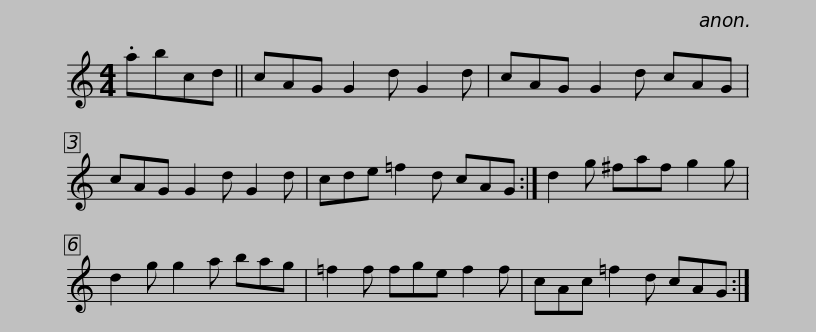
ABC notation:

X:1
L:1/8
M:4/4
I:linebreak $
K:C
V:1 treble
V:1
 .abcd || cAG G2 d G2 d | cAG G2 d cAG | cAG G2 d G2 d | cde =f2 d cAG :| %5
 d2 g ^faf g2 g |$ d2 g g2 a bag | =f2 f fge f2 f | cAc =f2 d cAG :| %9
